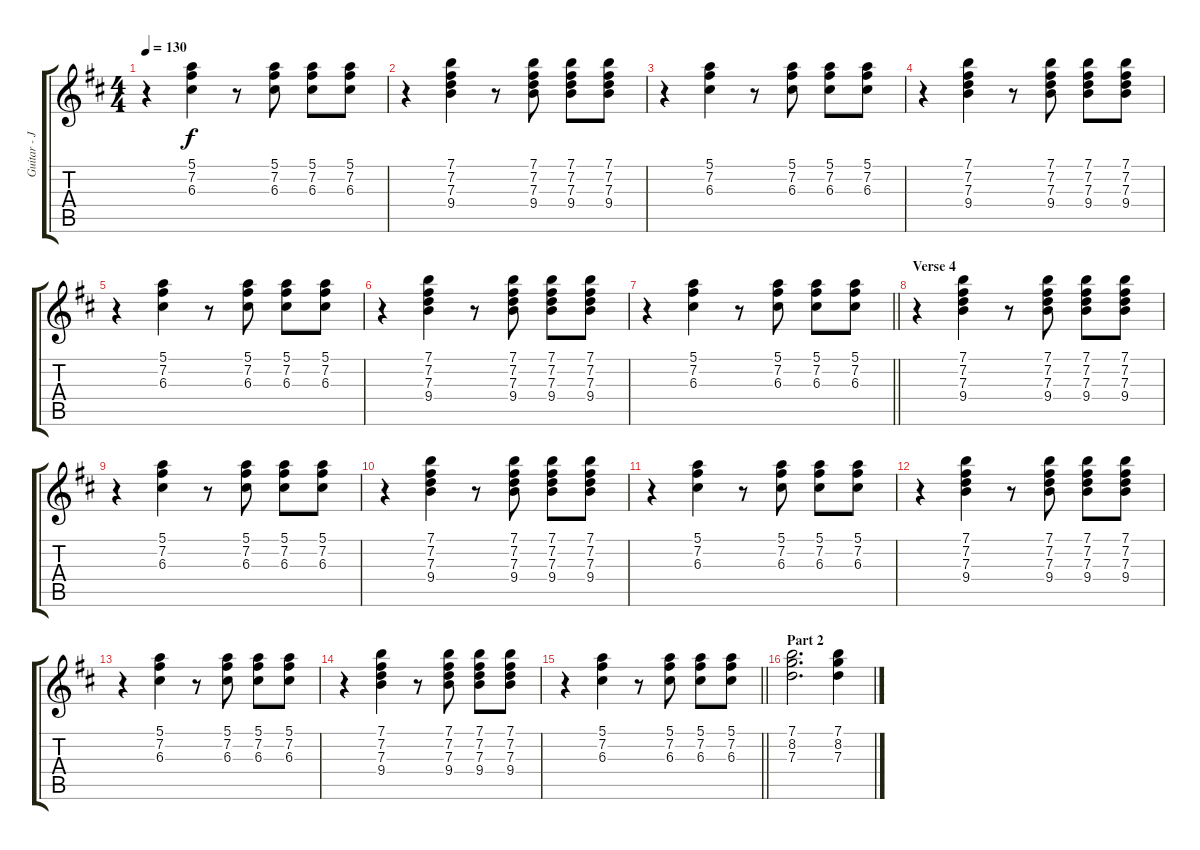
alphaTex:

\track ("Guitar - Jamie Cook" "Guitar - J") {instrument overdrivenguitar}
\staff {score tabs}
\tuning (E4 B3 G3 D3 A2 E2) {hide}
\ts (4 4)
\tempo 130
\clef g2
\ks d
r.4{dy f} (5.1 7.2 6.3).4 r.8 (5.1 7.2 6.3).8 (5.1 7.2 6.3).8 (5.1 7.2 6.3).8 |
r.4 (7.1 7.2 7.3 9.4).4 r.8 (7.1 7.2 7.3 9.4).8 (7.1 7.2 7.3 9.4).8 (7.1 7.2 7.3 9.4).8 |
r.4 (5.1 7.2 6.3).4 r.8 (5.1 7.2 6.3).8 (5.1 7.2 6.3).8 (5.1 7.2 6.3).8 |
r.4 (7.1 7.2 7.3 9.4).4 r.8 (7.1 7.2 7.3 9.4).8 (7.1 7.2 7.3 9.4).8 (7.1 7.2 7.3 9.4).8 |
r.4 (5.1 7.2 6.3).4 r.8 (5.1 7.2 6.3).8 (5.1 7.2 6.3).8 (5.1 7.2 6.3).8 |
r.4 (7.1 7.2 7.3 9.4).4 r.8 (7.1 7.2 7.3 9.4).8 (7.1 7.2 7.3 9.4).8 (7.1 7.2 7.3 9.4).8 |
\barLineRight lightlight
r.4 (5.1 7.2 6.3).4 r.8 (5.1 7.2 6.3).8 (5.1 7.2 6.3).8 (5.1 7.2 6.3).8 |
\section ("" "Verse 4")
r.4 (7.1 7.2 7.3 9.4).4 r.8 (7.1 7.2 7.3 9.4).8 (7.1 7.2 7.3 9.4).8 (7.1 7.2 7.3 9.4).8 |
r.4 (5.1 7.2 6.3).4 r.8 (5.1 7.2 6.3).8 (5.1 7.2 6.3).8 (5.1 7.2 6.3).8 |
r.4 (7.1 7.2 7.3 9.4).4 r.8 (7.1 7.2 7.3 9.4).8 (7.1 7.2 7.3 9.4).8 (7.1 7.2 7.3 9.4).8 |
r.4 (5.1 7.2 6.3).4 r.8 (5.1 7.2 6.3).8 (5.1 7.2 6.3).8 (5.1 7.2 6.3).8 |
r.4 (7.1 7.2 7.3 9.4).4 r.8 (7.1 7.2 7.3 9.4).8 (7.1 7.2 7.3 9.4).8 (7.1 7.2 7.3 9.4).8 |
r.4 (5.1 7.2 6.3).4 r.8 (5.1 7.2 6.3).8 (5.1 7.2 6.3).8 (5.1 7.2 6.3).8 |
r.4 (7.1 7.2 7.3 9.4).4 r.8 (7.1 7.2 7.3 9.4).8 (7.1 7.2 7.3 9.4).8 (7.1 7.2 7.3 9.4).8 |
\barLineRight lightlight
r.4 (5.1 7.2 6.3).4 r.8 (5.1 7.2 6.3).8 (5.1 7.2 6.3).8 (5.1 7.2 6.3).8 |
\section ("" "Part 2")
(7.1 8.2 7.3).2{d} (7.1 8.2 7.3).4
